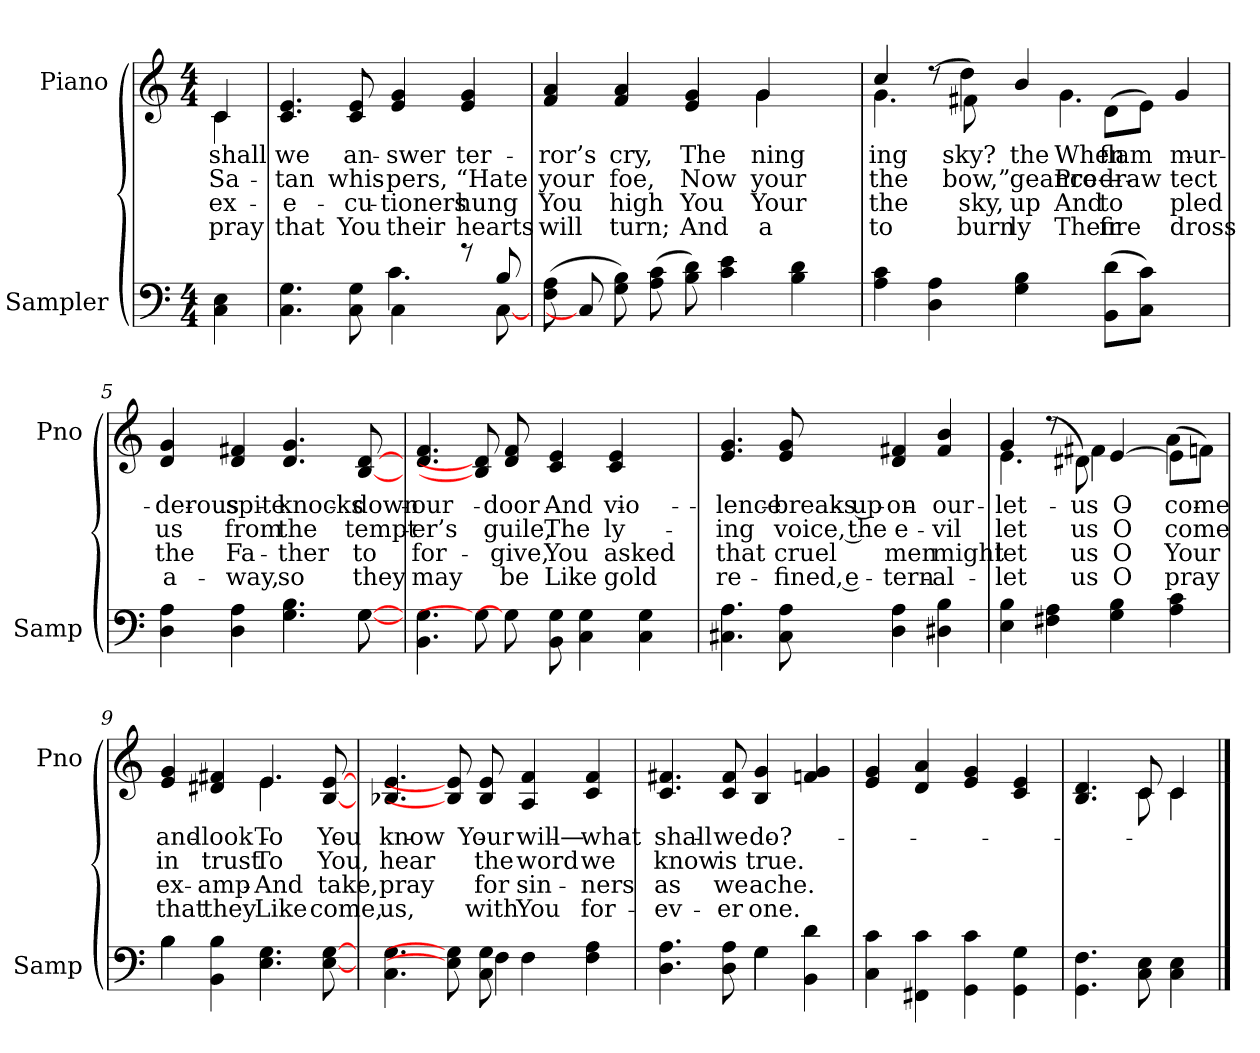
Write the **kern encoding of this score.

**kern	**kern	**text	**text	**text	**text
*part2	*part1	*part1	*part1	*part1	*part1
*staff2	*staff1	*staff1	*staff1	*staff1	*staff1
*I"Sampler	*I"Piano	*	*	*	*
*I'Samp	*I'Pno	*	*	*	*
*clefF4	*clefG2	*	*	*	*
*M4/4	*M4/4	*	*	*	*
=1	=1	=1	=1	=1	=1
*	*^	*	*	*	*
4C\ 4E\	4c/	4c	shall	Sa-	ex-	pray
*	*v	*v	*	*	*	*
=2	=2	=2	=2	=2	=2
*^	*	*	*	*	*
4.C\ 4.G\	2ryy	4.c/ 4.e/	we	-tan	-e-	that
8C\ 8G\	.	8c/ 8e/	an-	whis-	-cu-	You
4C\	4.c	4e/ 4g/	-swer	-pers,	-tioners	their
8r	.	4e/ 4g/	ter-	“Hate	hung	hearts
8B/	[8C	.	.	.	.	.
*v	*v	*	*	*	*	*
=3	=3	=3	=3	=3	=3
*	*^	*	*	*	*
(8F\ 8A\	4f/ 4a/	2.ryy	-ror’s	your	You	will
8C]	.	.	.	.	.	.
8G\ 8B\)	4f/ 4a/	.	cry,	foe,	high	turn;
(8A\ 8c\	.	.	.	.	.	.
8B\ 8d\)	4e/ 4g/	.	The	Now	You	And
4c\ 4e\	.	.	.	.	.	.
.	4g/	4g	-ning	your	Your	a
4B\ 4d\	.	.	.	.	.	.
.	8ryy	8ryy	.	.	.	.
=4	=4	=4	=4	=4	=4	=4
4A\ 4c\	4cc/	4.g	-ing	the	the	to
4D\ 4A\	(8r	.	.	.	.	.
.	8f#X\)	4dd	sky?	bow,”	sky,	burn
4G\ 4B\	4b/	.	the	-geance—	up	-ly
.	.	4.g	When	Pro-	And	Their
(8BB\ 8d\L	(8d\L	.	flam-	draw	to	fire
8C\ 8c\J)	8e\J)	.	.	.	.	.
4ryy	4ryy	4g	mur-	-tect	pled	dross
*	*v	*v	*	*	*	*
=5	=5	=5	=5	=5	=5
*^	*	*	*	*	*
4D\ 4A\	2..ryy	4d/ 4g/	-derous	us	the	a-
4D\ 4A\	.	4d/ 4f#X/	spite	from	Fa-	-way,
4.G\ 4.B\	.	4.d/ 4.g/	knocks	the	-ther	so
[8G\	[8G	[8B/ [8d/	down	tempt-	to	they
*v	*v	*	*	*	*	*
=6	=6	=6	=6	=6	=6
4.BB\ 4.G\	4.d/ 4.f/	our	-er’s	for-	may
8G\]	8B/] 8d/]	.	.	.	.
8G]	8d/ 8f/	door	guile,	-give,	be
8BB\ 8G\	4c/ 4e/	And	The	You	Like
4C\ 4G\	.	.	.	.	.
.	4c/ 4e/	vio-	ly-	asked	gold
4C\ 4G\	.	.	.	.	.
.	8ryy	.	.	.	.
=7	=7	=7	=7	=7	=7
4.C#X\ 4.A\	4.e/ 4.g/	-lence	-ing	that	re-
8C#\ 8A\	8e/ 8g/	breaks up-	voice, the	cruel	-fined, e-
4D\ 4A\	4d/ 4f#X/	-on	e-	men	-tern-
4D#X\ 4B\	4f#/ 4b/	our	-vil	might	-al-
=8	=8	=8	=8	=8	=8
*	*^	*	*	*	*
4E\ 4B\	4g/	4.e	let	let	let	let
4F#X\ 4A\	(8r	.	.	.	.	.
.	8d#X\)	4f#X	us	us	us	us
4G\ 4B\	[4e/	.	O	O	O	O
.	.	8ryy	.	.	.	.
4A\ 4c\	(8e\L]	4a	come	come	Your	pray
.	8f\J)	.	.	.	.	.
=9	=9	=9	=9	=9	=9	=9
*^	*	*	*	*	*	*
4B\	4B	4e/ 4g/	2ryy	and	in	ex-	that
4BB\ 4B\	2.ryy	4d#X/ 4f#X/	.	look	trust	-amp-	they
4.E\ 4.G\	.	4.e/	4.e	To	To	And	Like
[8E\ [8G\	.	[8B/ [8e/	8ryy	You	You,	take,	-come,
*	*	*v	*v	*	*	*	*
=10	=10	=10	=10	=10	=10	=10
4.C\ 4.G\	2ryy	4.B-X/ 4.e/	know	hear	pray	us,
8E\] 8G\]	.	8B/] 8e/]	.	.	.	.
8C\ 8G\	4F	8B-/ 8e/	Your	the	for	with
4F\	.	4A/ 4f/	will—	word	sin-	You
.	4.ryy	.	.	.	.	.
4F\ 4A\	.	4c/ 4f/	what	we	-ners	for-
=11	=11	=11	=11	=11	=11	=11
4.D\ 4.A\	2ryy	4.c/ 4.f#X/	shall	know	as	-ev-
8D\ 8A\	.	8c/ 8f#/	we	is	we	-er
4G\	4G	4B/ 4g/	do?	true.	ache.	one.
4BB\ 4d\	4ryy	4fn/ 4g/	.	.	.	.
*v	*v	*	*	*	*	*
=12	=12	=12	=12	=12	=12
4C\ 4c\	4e/ 4g/	.	.	.	.
4FF#X\ 4c\	4d/ 4a/	.	.	.	.
4GG\ 4c\	4e/ 4g/	.	.	.	.
4GG\ 4G\	4c/ 4e/	.	.	.	.
=13	=13	=13	=13	=13	=13
*	*^	*	*	*	*
4.GG\ 4.F\	4.B/ 4.d/	4.ryy	.	.	.	.
8C\ 8E\	8c/	8c	.	.	.	.
4C\ 4E\	4c/	4c	.	.	.	.
*	*v	*v	*	*	*	*
==	==	==	==	==	==
*-	*-	*-	*-	*-	*-
